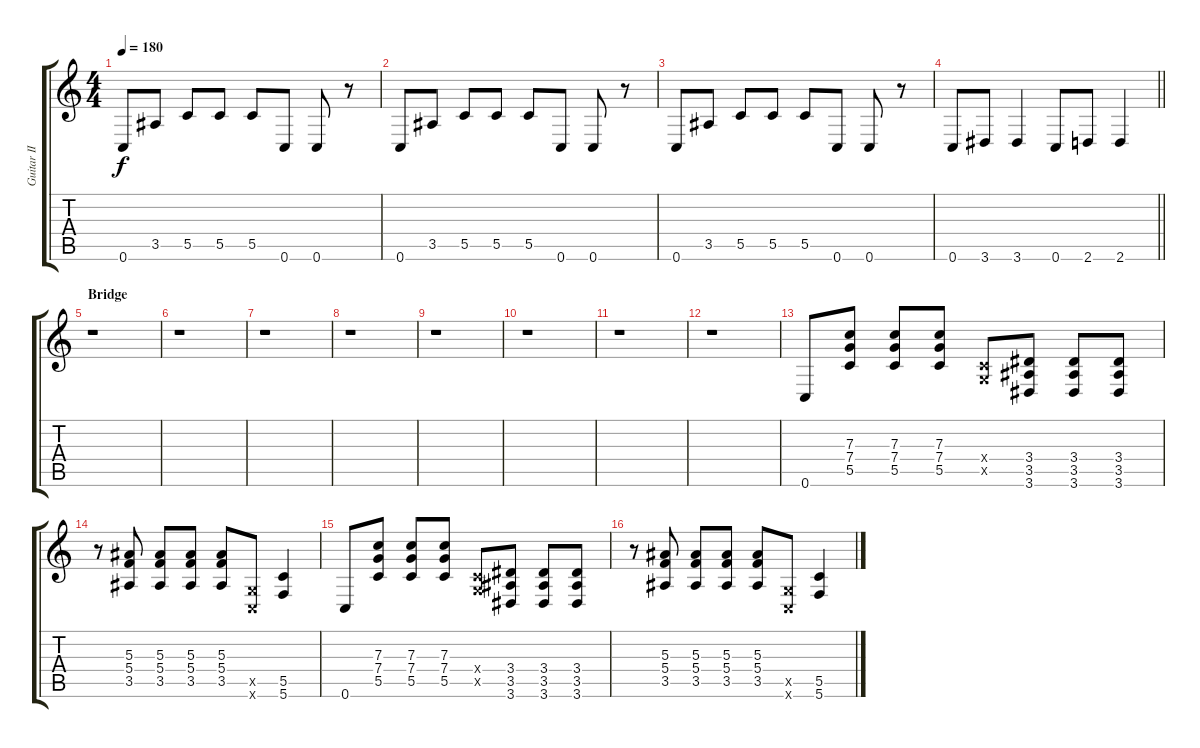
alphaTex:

\track ("Guitar II" "Guitar II") {instrument distortionguitar}
\staff {score tabs}
\tuning (D4 A3 F3 C3 G2 C2) {hide}
\ts (4 4)
\tempo 180
\clef g2
\ks c
0.6.8{dy f} 3.5.8 5.5.8 5.5.8 5.5.8 0.6.8 0.6.8 r.8 |
0.6.8 3.5.8 5.5.8 5.5.8 5.5.8 0.6.8 0.6.8 r.8 |
0.6.8 3.5.8 5.5.8 5.5.8 5.5.8 0.6.8 0.6.8 r.8 |
\barLineRight lightlight
0.6.8 3.6.8 3.6.4 0.6.8 2.6.8 2.6.4 |
\section ("" "Bridge")
r.1 |
r.1 |
r.1 |
r.1 |
r.1 |
r.1 |
r.1 |
r.1 |
0.6.8 (7.3 7.4 5.5).8 (7.3 7.4 5.5).8 (7.3 7.4 5.5).8 (0.4{x} 0.5{x}).8 (3.4 3.5 3.6).8 (3.4 3.5 3.6).8 (3.4 3.5 3.6).8 |
r.8 (5.3 5.4 3.5).8 (5.3 5.4 3.5).8 (5.3 5.4 3.5).8 (5.3 5.4 3.5).8 (0.5{x} 0.6{x}).8 (5.5 5.6).4 |
0.6.8 (7.3 7.4 5.5).8 (7.3 7.4 5.5).8 (7.3 7.4 5.5).8 (0.4{x} 0.5{x}).8 (3.4 3.5 3.6).8 (3.4 3.5 3.6).8 (3.4 3.5 3.6).8 |
r.8 (5.3 5.4 3.5).8 (5.3 5.4 3.5).8 (5.3 5.4 3.5).8 (5.3 5.4 3.5).8 (0.5{x} 0.6{x}).8 (5.5 5.6).4
